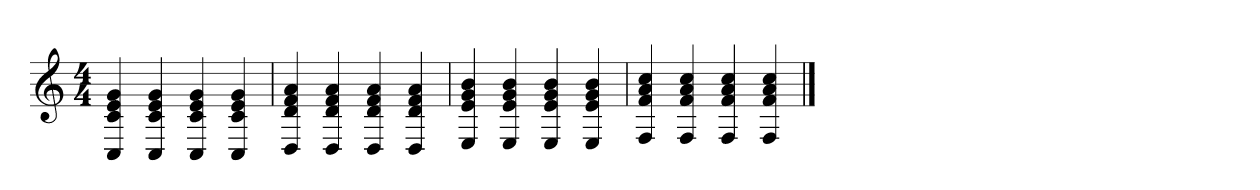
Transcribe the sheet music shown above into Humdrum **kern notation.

**kern
*part1
*staff1
*clefG2
*M4/4
=1
4C 4c 4e 4g
4C 4c 4e 4g
4C 4c 4e 4g
4C 4c 4e 4g
=2
4D 4d 4f 4a
4D 4d 4f 4a
4D 4d 4f 4a
4D 4d 4f 4a
=3
4E 4e 4g 4b
4E 4e 4g 4b
4E 4e 4g 4b
4E 4e 4g 4b
=4
4F 4f 4a 4cc
4F 4f 4a 4cc
4F 4f 4a 4cc
4F 4f 4a 4cc
==
*-
